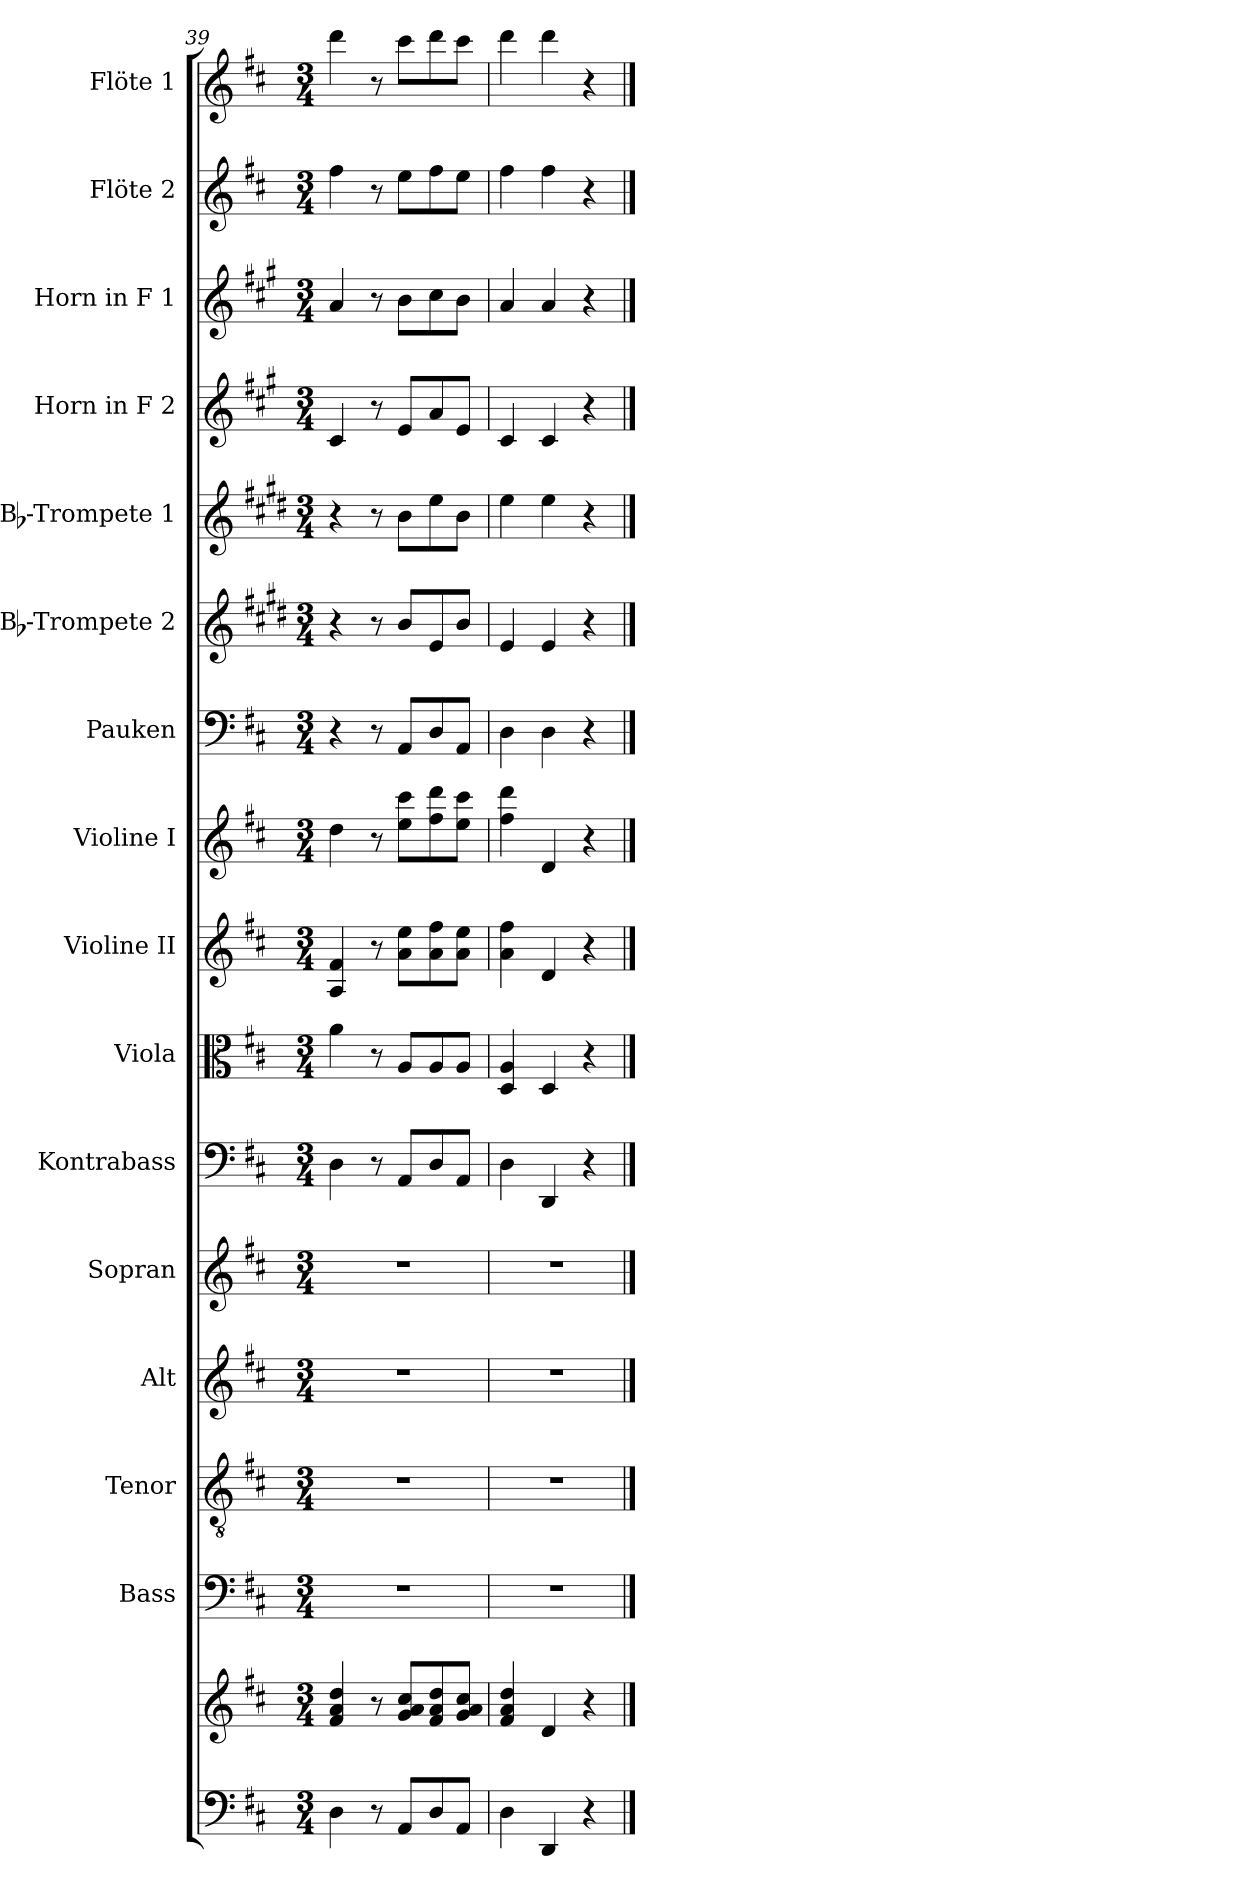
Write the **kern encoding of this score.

**kern	**kern	**kern	**kern	**kern	**kern	**kern	**kern	**kern	**kern	**kern	**kern	**kern	**kern	**kern	**kern	**kern
*part16	*part16	*part15	*part14	*part13	*part12	*part11	*part10	*part9	*part8	*part7	*part6	*part5	*part4	*part3	*part2	*part1
*staff17	*staff16	*staff15	*staff14	*staff13	*staff12	*staff11	*staff10	*staff9	*staff8	*staff7	*staff6	*staff5	*staff4	*staff3	*staff2	*staff1
*	*	*I"Bass	*I"Tenor	*I"Alt	*I"Sopran	*I"Kontrabass	*I"Viola	*I"Violine II	*I"Violine I	*I"Pauken	*I"Bb-Trompete 2	*I"Bb-Trompete 1	*I"Horn in F 2	*I"Horn in F 1	*I"Flöte 2	*I"Flöte 1
*	*	*I'B.	*I'T.	*I'A.	*I'S.	*I'Kb.	*I'Vla.	*I'Vl. II	*I'Vl. I	*I'Pk.	*I'Bb Trp. 2	*I'Bb Trp. 1	*	*	*I'Fl. 2	*I'Fl. 1
*clefF4	*clefG2	*clefF4	*clefGv2	*clefG2	*clefG2	*clefF4	*clefC3	*clefG2	*clefG2	*clefF4	*clefG2	*clefG2	*clefG2	*clefG2	*clefG2	*clefG2
*	*	*	*	*	*	*ITrd7c12	*	*	*	*	*ITrd1c2	*ITrd1c2	*ITrd4c7	*ITrd4c7	*	*
*k[f#c#]	*k[f#c#]	*k[f#c#]	*k[f#c#]	*k[f#c#]	*k[f#c#]	*k[f#c#]	*k[f#c#]	*k[f#c#]	*k[f#c#]	*k[f#c#]	*k[f#c#]	*k[f#c#]	*k[f#c#]	*k[f#c#]	*k[f#c#]	*k[f#c#]
*D:	*D:	*D:	*D:	*D:	*D:	*D:	*D:	*D:	*D:	*D:	*D:	*D:	*D:	*D:	*D:	*D:
*M3/4	*M3/4	*M3/4	*M3/4	*M3/4	*M3/4	*M3/4	*M3/4	*M3/4	*M3/4	*M3/4	*M3/4	*M3/4	*M3/4	*M3/4	*M3/4	*M3/4
=39	=39	=39	=39	=39	=39	=39	=39	=39	=39	=39	=39	=39	=39	=39	=39	=39
4D\	4f#/ 4a/ 4dd/	2.r	2.r	2.r	2.r	4DD\	4a\	4A/ 4f#/	4dd\	4r	4r	4r	4F#/	4d/	4ff#\	4ddd\
8r	8r	.	.	.	.	8r	8r	8r	8r	8r	8r	8r	8r	8r	8r	8r
8AA/L	8g/ 8a/ 8cc#/L	.	.	.	.	8AAA/L	8A/L	8a\ 8ee\L	8ee\ 8ccc#\L	8AA/L	8a/L	8a\L	8A/L	8e\L	8ee\L	8ccc#\L
8D/	8f#/ 8a/ 8dd/	.	.	.	.	8DD/	8A/	8a\ 8ff#\	8ff#\ 8ddd\	8D/	8d/	8dd\	8d/	8f#\	8ff#\	8ddd\
8AA/J	8g/ 8a/ 8cc#/J	.	.	.	.	8AAA/J	8A/J	8a\ 8ee\J	8ee\ 8ccc#\J	8AA/J	8a/J	8a\J	8A/J	8e\J	8ee\J	8ccc#\J
=40	=40	=40	=40	=40	=40	=40	=40	=40	=40	=40	=40	=40	=40	=40	=40	=40
4D\	4f#/ 4a/ 4dd/	2.r	2.r	2.r	2.r	4DD\	4D/ 4A/	4a\ 4ff#\	4ff#\ 4ddd\	4D\	4d/	4dd\	4F#/	4d/	4ff#\	4ddd\
4DD/	4d/	.	.	.	.	4DDD/	4D/	4d/	4d/	4D\	4d/	4dd\	4F#/	4d/	4ff#\	4ddd\
4r	4r	.	.	.	.	4r	4r	4r	4r	4r	4r	4r	4r	4r	4r	4r
==	==	==	==	==	==	==	==	==	==	==	==	==	==	==	==	==
*-	*-	*-	*-	*-	*-	*-	*-	*-	*-	*-	*-	*-	*-	*-	*-	*-
